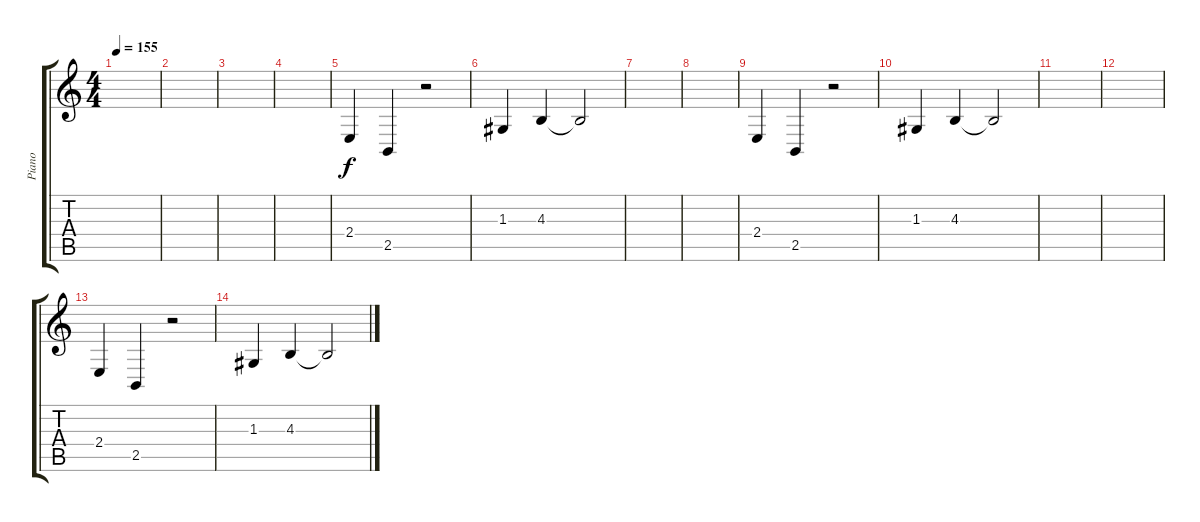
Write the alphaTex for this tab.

\track ("Piano" "Piano") {instrument acousticgrandpiano}
\staff {score tabs}
\tuning (E4 B3 G3 D3 A2 E2) {hide}
\ts (4 4)
\tempo 155
\clef g2
\ks c
|
|
|
|
2.4.4 2.5.4 r.2 |
1.3.4 4.3.4 4.3{t}.2 |
|
|
2.4.4 2.5.4 r.2 |
1.3.4 4.3.4 4.3{t}.2 |
|
|
2.4.4 2.5.4 r.2 |
1.3.4 4.3.4 4.3{t}.2
